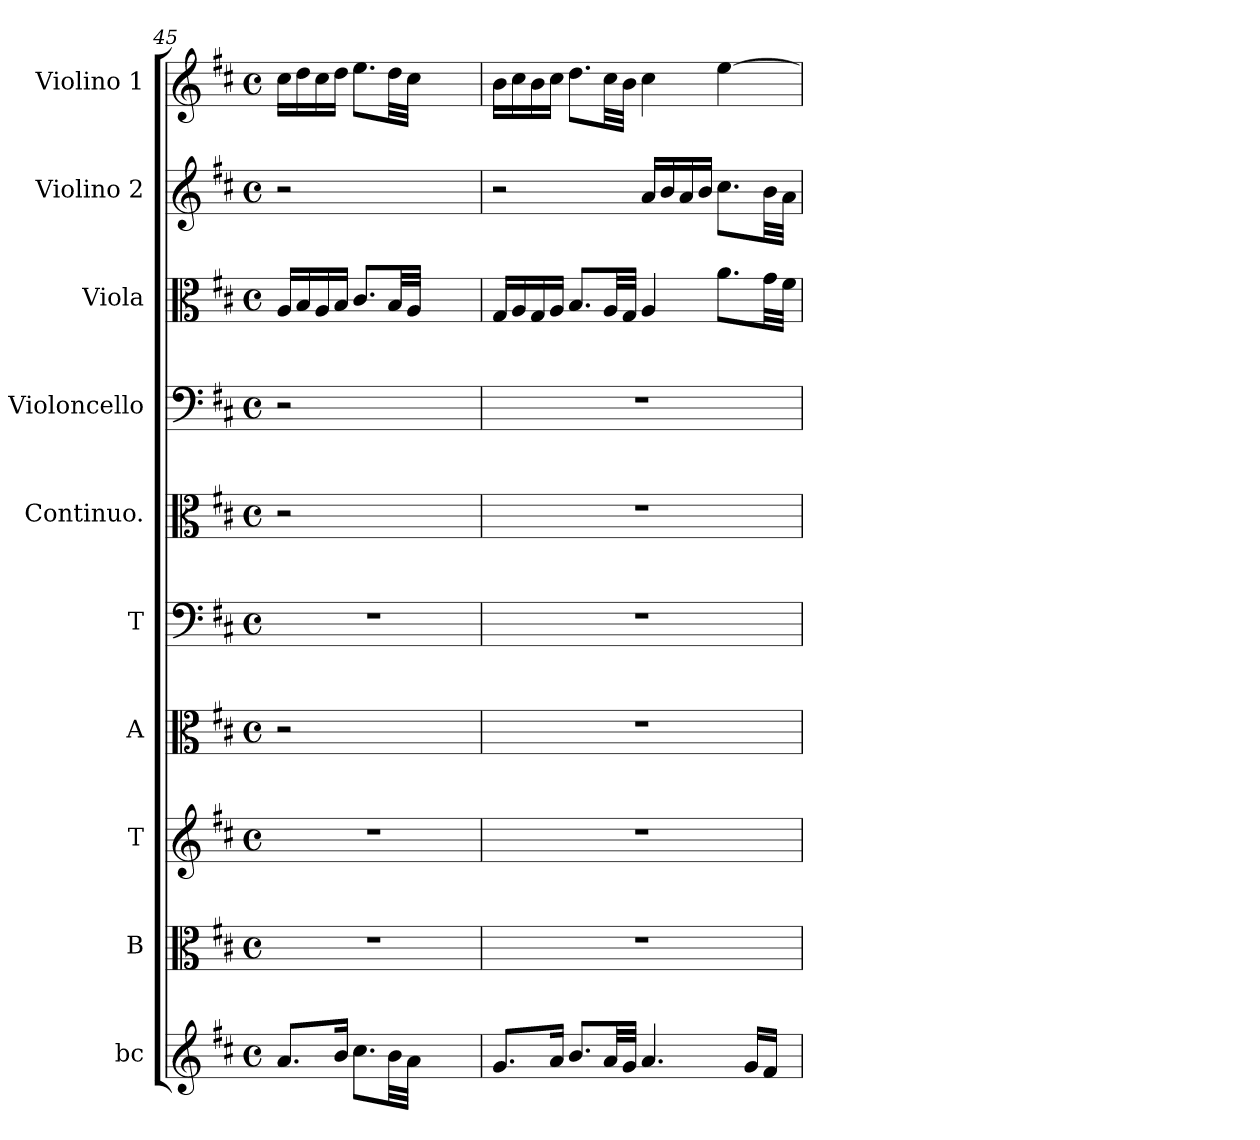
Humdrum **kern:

**kern	**kern	**kern	**kern	**kern	**kern	**kern	**kern	**kern	**kern
*part10	*part9	*part8	*part7	*part6	*part5	*part4	*part3	*part2	*part1
*staff10	*staff9	*staff8	*staff7	*staff6	*staff5	*staff4	*staff3	*staff2	*staff1
*I"bc	*I"B	*I"T	*I"A	*I"T	*I"Continuo.	*I"Violoncello	*I"Viola	*I"Violino 2	*I"Violino 1
*I'bc	*I'B	*I'T	*I'A	*	*I'C	*I'vlc	*I'vla	*I'vl2	*I'vl1
!!LO:PB:g=z
*clefG2	*clefC3	*clefG2	*clefC3	*clefF4	*clefC3	*clefF4	*clefC3	*clefG2	*clefG2
*k[f#c#]	*k[f#c#]	*k[f#c#]	*k[f#c#]	*k[f#c#]	*k[f#c#]	*k[f#c#]	*k[f#c#]	*k[f#c#]	*k[f#c#]
*D:	*D:	*D:	*D:	*D:	*D:	*D:	*D:	*D:	*D:
*M4/4	*M4/4	*M4/4	*M4/4	*M4/4	*M4/4	*M4/4	*M4/4	*M4/4	*M4/4
*met(c)	*met(c)	*met(c)	*met(c)	*met(c)	*met(c)	*met(c)	*met(c)	*met(c)	*met(c)
=45	=45	=45	=45	=45	=45	=45	=45	=45	=45
8.a/L	1r	1r	2r	1r	2r	2r	16A/LL	2r	16cc#\LL
.	.	.	.	.	.	.	16B/	.	16dd\
.	.	.	.	.	.	.	16A/	.	16cc#\
16b/Jk	.	.	.	.	.	.	16B/JJ	.	16dd\JJ
8.cc#\L	.	.	.	.	.	.	8.c#/L	.	8.ee\L
32b\LL	.	.	.	.	.	.	32B/LL	.	32dd\LL
32a\JJJ	.	.	.	.	.	.	32A/JJJ	.	32cc#\JJJ
2ryy	.	.	2ryy	.	2ryy	2ryy	2ryy	2ryy	2ryy
=46	=46	=46	=46	=46	=46	=46	=46	=46	=46
8.g/L	1r	1r	1r	1r	1r	1r	16G/LL	2r	16b\LL
.	.	.	.	.	.	.	16A/	.	16cc#\
.	.	.	.	.	.	.	16G/	.	16b\
16a/Jk	.	.	.	.	.	.	16A/JJ	.	16cc#\JJ
8.b/L	.	.	.	.	.	.	8.B/L	.	8.dd\L
32a/LL	.	.	.	.	.	.	32A/LL	.	32cc#\LL
32g/JJJ	.	.	.	.	.	.	32G/JJJ	.	32b\JJJ
4.a/	.	.	.	.	.	.	4A/	16a/LL	4cc#\
.	.	.	.	.	.	.	.	16b/	.
.	.	.	.	.	.	.	.	16a/	.
.	.	.	.	.	.	.	.	16b/JJ	.
.	.	.	.	.	.	.	8.a\L	8.cc#\L	[>4ee\
16g/LL	.	.	.	.	.	.	.	.	.
16f#/JJ	.	.	.	.	.	.	32g\LL	32b\LL	.
.	.	.	.	.	.	.	32f#\JJJ	32a\JJJ	.
=	=	=	=	=	=	=	=	=	=
*-	*-	*-	*-	*-	*-	*-	*-	*-	*-
